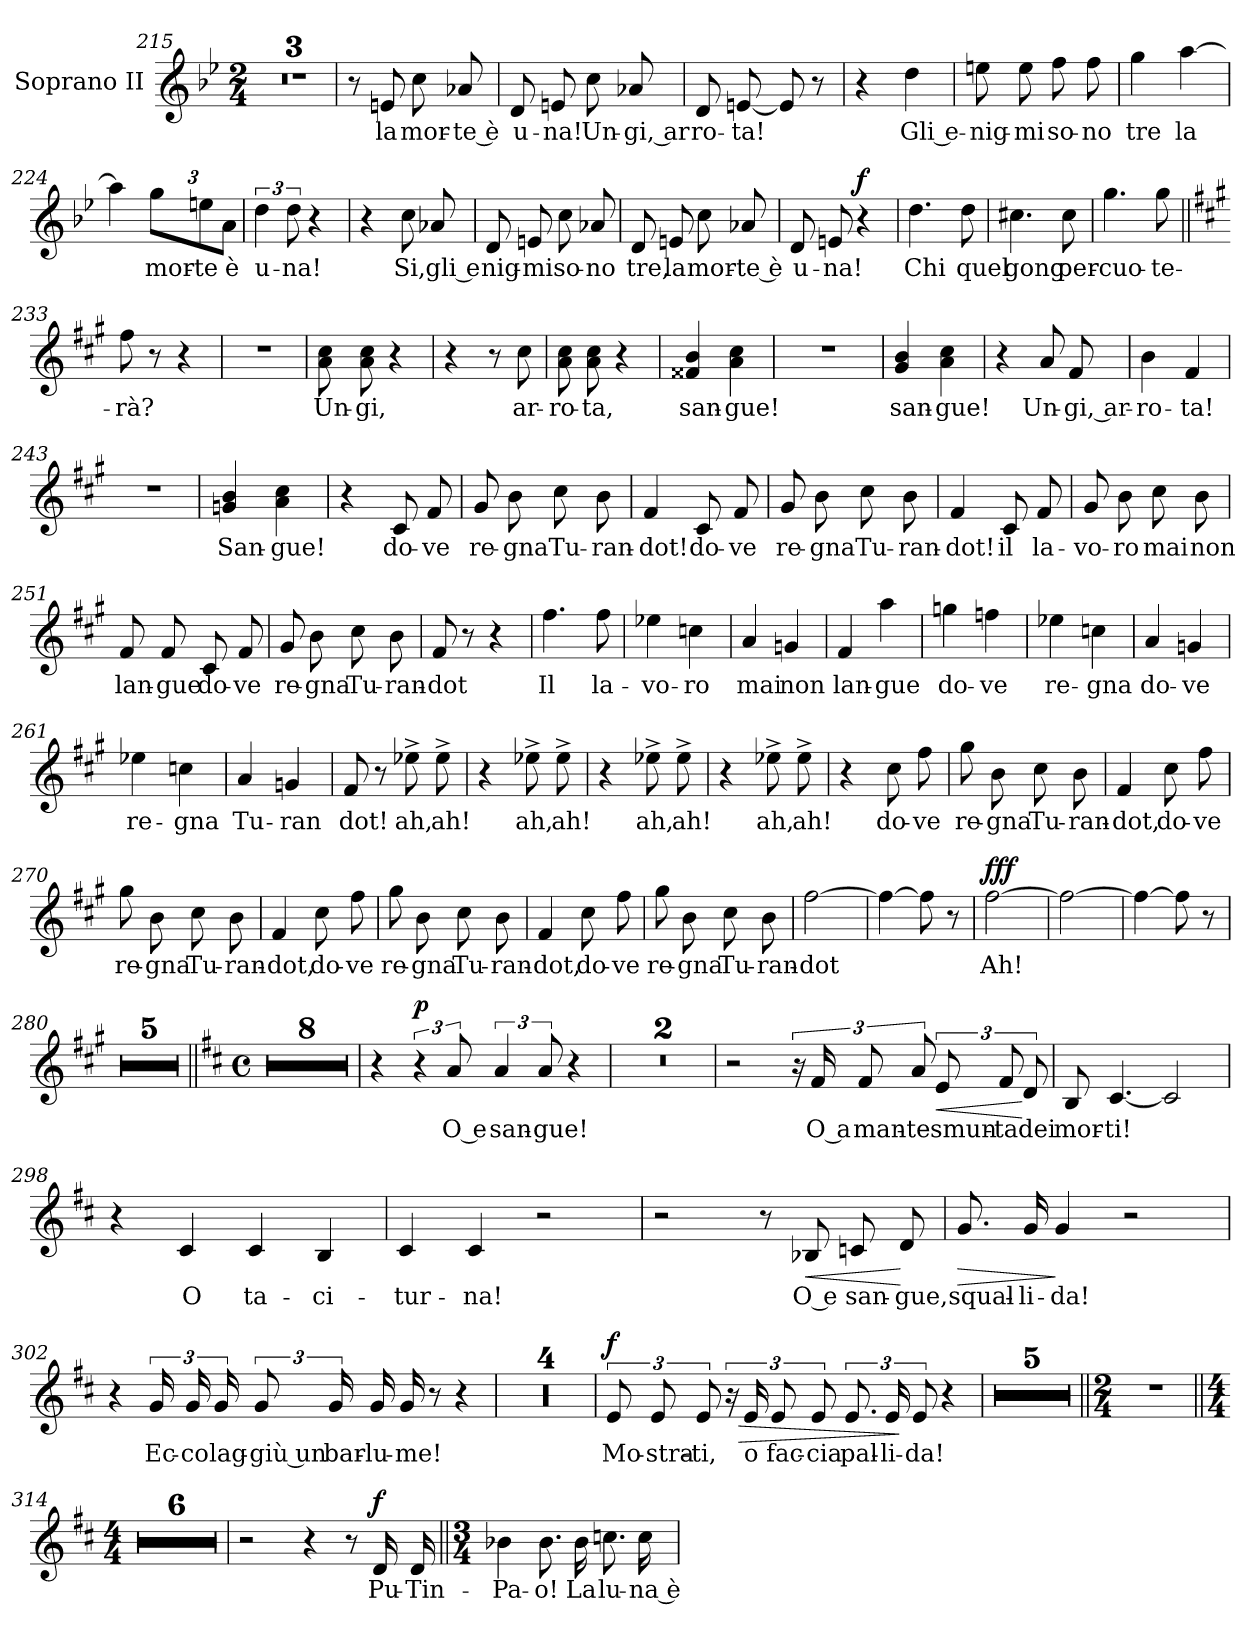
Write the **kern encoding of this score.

**kern	**text	**dynam
*part1	*part1	*part1
*staff1	*staff1	*staff1
*I"Soprano II	*	*
*I'S. II	*	*
!!LO:PB:g=z
*clefG2	*	*
*k[b-e-]	*	*
*M2/4	*	*
=215	=215	=215
2r	.	.
=216	=216	=216
2r	.	.
=217	=217	=217
2r	.	.
=218	=218	=218
8r	.	.
!	!LO:LY:b	!
8en/	la	.
!	!LO:LY:b	!
8cc\	mor-	.
!	!LO:LY:b	!
8a-X/	-te è	.
!!LO:PB:g=z
=219	=219	=219
!	!LO:LY:b	!
8d/	u-	.
!	!LO:LY:b	!
8en/	-na!	.
!	!LO:LY:b	!
8cc\	Un-	.
!	!LO:LY:b	!
8a-X/	-gi, ar	.
=220	=220	=220
!	!LO:LY:b	!
8d/	-ro-	.
!	!LO:LY:b	!
[8en/	-ta!	.
8e/]	.	.
8r	.	.
=221	=221	=221
4r	.	.
!	!LO:LY:b	!
4dd\	Gli e-	.
=222	=222	=222
!	!LO:LY:b	!
8een\	-nig-	.
!	!LO:LY:b	!
8ee\	-mi	.
!	!LO:LY:b	!
8ff\	so-	.
!	!LO:LY:b	!
8ff\	-no	.
=223	=223	=223
!	!LO:LY:b	!
4gg\	tre	.
!	!LO:LY:b	!
[4aa\	la	.
!!LO:PB:g=z
=224	=224	=224
4aa\]	.	.
*Xbrackettup	*	*
!	!LO:LY:b	!
12gg\L	mor-	.
!	!LO:LY:b	!
12een\	-te	.
!	!LO:LY:b	!
12a\J	è	.
=225	=225	=225
*brackettup	*	*
!	!LO:LY:b	!
6dd\	u-	.
!	!LO:LY:b	!
12dd\	-na!	.
4r	.	.
=226	=226	=226
4r	.	.
!	!LO:LY:b	!
8cc\	Si,	.
!	!LO:LY:b	!
8a-X/	gli e	.
=227	=227	=227
!	!LO:LY:b	!
8d/	-nig-	.
!	!LO:LY:b	!
8en/	-mi	.
!	!LO:LY:b	!
8cc\	so-	.
!	!LO:LY:b	!
8a-X/	-no	.
!!LO:PB:g=z
=228	=228	=228
!	!LO:LY:b	!
8d/	tre,	.
!	!LO:LY:b	!
8en/	la	.
!	!LO:LY:b	!
8cc\	mor-	.
!	!LO:LY:b	!
8a-X/	-te è	.
=229	=229	=229
!	!LO:LY:b	!
8d/	u-	.
!	!LO:LY:b	!
8en/	-na!	.
!	!	!LO:DY:a
4r	.	f
=230	=230	=230
!	!LO:LY:b	!
4.dd\	Chi	.
!	!LO:LY:b	!
8dd\	quel	.
=231	=231	=231
!	!LO:LY:b	!
4.cc#X\	gong	.
!	!LO:LY:b	!
8cc#\	per-	.
!!LO:PB:g=z
=232	=232	=232
!	!LO:LY:b	!
4.gg\	-cuo-	.
!	!LO:LY:b	!
8gg\	-te-	.
=233||	=233||	=233||
*k[f#c#g#]	*	*
!	!LO:LY:b	!
8ff#\	-rà?	.
8r	.	.
4r	.	.
=234	=234	=234
2r	.	.
=235	=235	=235
!	!LO:LY:b	!
8a\ 8cc#\	Un-	.
!	!LO:LY:b	!
8a\ 8cc#\	-gi,	.
4r	.	.
=236	=236	=236
4r	.	.
8r	.	.
!	!LO:LY:b	!
8cc#\	ar-	.
!!LO:PB:g=z
=237	=237	=237
!	!LO:LY:b	!
8a\ 8cc#\	-ro-	.
!	!LO:LY:b	!
8a\ 8cc#\	-ta,	.
4r	.	.
=238	=238	=238
!	!LO:LY:b	!
4f##X/ 4b/	san-	.
!	!LO:LY:b	!
4a\ 4cc#\	-gue!	.
=239	=239	=239
2r	.	.
=240	=240	=240
!	!LO:LY:b	!
4g#/ 4b/	san-	.
!	!LO:LY:b	!
4a\ 4cc#\	-gue!	.
=241	=241	=241
4r	.	.
!	!LO:LY:b	!
8a/	Un-	.
!	!LO:LY:b	!
8f#/	-gi, ar-	.
!!LO:PB:g=z
=242	=242	=242
!	!LO:LY:b	!
4b\	-ro-	.
!	!LO:LY:b	!
4f#/	-ta!	.
=243	=243	=243
2r	.	.
=244	=244	=244
!	!LO:LY:b	!
4gn/ 4b/	San-	.
!	!LO:LY:b	!
4a\ 4cc#\	-gue!	.
=245	=245	=245
4r	.	.
!	!LO:LY:b	!
8c#/	do-	.
!	!LO:LY:b	!
8f#/	-ve	.
=246	=246	=246
!	!LO:LY:b	!
8g#/	re-	.
!	!LO:LY:b	!
8b\	-gna	.
!	!LO:LY:b	!
8cc#\	Tu-	.
!	!LO:LY:b	!
8b\	-ran-	.
!!LO:PB:g=z
=247	=247	=247
!	!LO:LY:b	!
4f#/	-dot!	.
!	!LO:LY:b	!
8c#/	do-	.
!	!LO:LY:b	!
8f#/	-ve	.
=248	=248	=248
!	!LO:LY:b	!
8g#/	re-	.
!	!LO:LY:b	!
8b\	-gna	.
!	!LO:LY:b	!
8cc#\	Tu-	.
!	!LO:LY:b	!
8b\	-ran-	.
=249	=249	=249
!	!LO:LY:b	!
4f#/	-dot!	.
!	!LO:LY:b	!
8c#/	il	.
!	!LO:LY:b	!
8f#/	la-	.
=250	=250	=250
!	!LO:LY:b	!
8g#/	-vo-	.
!	!LO:LY:b	!
8b\	-ro	.
!	!LO:LY:b	!
8cc#\	mai	.
!	!LO:LY:b	!
8b\	non	.
=251	=251	=251
!	!LO:LY:b	!
8f#/	lan-	.
!	!LO:LY:b	!
8f#/	-gue	.
!	!LO:LY:b	!
8c#/	do-	.
!	!LO:LY:b	!
8f#/	-ve	.
!!LO:PB:g=z
=252	=252	=252
!	!LO:LY:b	!
8g#/	re-	.
!	!LO:LY:b	!
8b\	-gna	.
!	!LO:LY:b	!
8cc#\	Tu-	.
!	!LO:LY:b	!
8b\	-ran-	.
=253	=253	=253
!	!LO:LY:b	!
8f#/	-dot	.
8r	.	.
4r	.	.
=254	=254	=254
!	!LO:LY:b	!
4.ff#\	Il	.
!	!LO:LY:b	!
8ff#\	la-	.
=255	=255	=255
!	!LO:LY:b	!
4ee-X\	-vo-	.
!	!LO:LY:b	!
4ccn\	-ro	.
!!LO:PB:g=z
=256	=256	=256
!	!LO:LY:b	!
4a/	mai	.
!	!LO:LY:b	!
4gn/	non	.
=257	=257	=257
!	!LO:LY:b	!
4f#/	lan-	.
!	!LO:LY:b	!
4aa\	-gue	.
=258	=258	=258
!	!LO:LY:b	!
4ggn\	do-	.
!	!LO:LY:b	!
4ffn\	-ve	.
=259	=259	=259
!	!LO:LY:b	!
4ee-X\	re-	.
!	!LO:LY:b	!
4ccn\	-gna	.
!!LO:PB:g=z
=260	=260	=260
!	!LO:LY:b	!
4a/	do-	.
!	!LO:LY:b	!
4gn/	-ve	.
=261	=261	=261
!	!LO:LY:b	!
4ee-X\	re-	.
!	!LO:LY:b	!
4ccn\	-gna	.
=262	=262	=262
!	!LO:LY:b	!
4a/	Tu-	.
!	!LO:LY:b	!
4gn/	-ran	.
!!LO:PB:g=z
=263	=263	=263
!	!LO:LY:b	!
8f#/	dot!	.
8r	.	.
!	!LO:LY:b	!
8ee-X^\	ah,	.
!	!LO:LY:b	!
8ee-^\	ah!	.
=264	=264	=264
4r	.	.
!	!LO:LY:b	!
8ee-X^\	ah,	.
!	!LO:LY:b	!
8ee-^\	ah!	.
!!LO:PB:g=z
=265	=265	=265
4r	.	.
!	!LO:LY:b	!
8ee-X^\	ah,	.
!	!LO:LY:b	!
8ee-^\	ah!	.
=266	=266	=266
4r	.	.
!	!LO:LY:b	!
8ee-X^\	ah,	.
!	!LO:LY:b	!
8ee-^\	ah!	.
=267	=267	=267
4r	.	.
!	!LO:LY:b	!
8cc#\	do-	.
!	!LO:LY:b	!
8ff#\	-ve	.
=268	=268	=268
!	!LO:LY:b	!
8gg#\	re-	.
!	!LO:LY:b	!
8b\	-gna	.
!	!LO:LY:b	!
8cc#\	Tu-	.
!	!LO:LY:b	!
8b\	-ran-	.
!!LO:PB:g=z
=269	=269	=269
!	!LO:LY:b	!
4f#/	-dot,	.
!	!LO:LY:b	!
8cc#\	do-	.
!	!LO:LY:b	!
8ff#\	-ve	.
=270	=270	=270
!	!LO:LY:b	!
8gg#\	re-	.
!	!LO:LY:b	!
8b\	-gna	.
!	!LO:LY:b	!
8cc#\	Tu-	.
!	!LO:LY:b	!
8b\	-ran-	.
=271	=271	=271
!	!LO:LY:b	!
4f#/	-dot,	.
!	!LO:LY:b	!
8cc#\	do-	.
!	!LO:LY:b	!
8ff#\	-ve	.
=272	=272	=272
!	!LO:LY:b	!
8gg#\	re-	.
!	!LO:LY:b	!
8b\	-gna	.
!	!LO:LY:b	!
8cc#\	Tu-	.
!	!LO:LY:b	!
8b\	-ran-	.
=273	=273	=273
!	!LO:LY:b	!
4f#/	-dot,	.
!	!LO:LY:b	!
8cc#\	do-	.
!	!LO:LY:b	!
8ff#\	-ve	.
=274	=274	=274
!	!LO:LY:b	!
8gg#\	re-	.
!	!LO:LY:b	!
8b\	-gna	.
!	!LO:LY:b	!
8cc#\	Tu-	.
!	!LO:LY:b	!
8b\	-ran-	.
!!LO:PB:g=z
=275	=275	=275
!	!LO:LY:b	!
[2ff#\	-dot	.
=276	=276	=276
4ff#\_	.	.
8ff#\]	.	.
8r	.	.
=277	=277	=277
!	!LO:LY:b	!LO:DY:b
[2ff#\	Ah!	fff
=278	=278	=278
2ff#\_	.	.
=279	=279	=279
4ff#\_	.	.
8ff#\]	.	.
8r	.	.
=280	=280	=280
2r	.	.
=281	=281	=281
2r	.	.
=282	=282	=282
2r	.	.
=283	=283	=283
2r	.	.
!!LO:LB:g=z
=284	=284	=284
2r	.	.
=285||	=285||	=285||
*k[f#c#]	*	*
*M4/4	*	*
*met(c)	*	*
1r	.	.
!!LO:PB:g=z
=286	=286	=286
1r	.	.
!!LO:LB:g=z
=287	=287	=287
1r	.	.
!!LO:PB:g=z
=288	=288	=288
1r	.	.
!!LO:LB:g=z
=289	=289	=289
1r	.	.
!!LO:PB:g=z
=290	=290	=290
1r	.	.
!!LO:LB:g=z
=291	=291	=291
1r	.	.
!!LO:PB:g=z
=292	=292	=292
1r	.	.
!!LO:LB:g=z
=293	=293	=293
4r	.	.
!	!	!LO:DY:b
6r	.	p
!	!LO:LY:b	!
12a/	O e	.
!	!LO:LY:b	!
6a/	-san-	.
!	!LO:LY:b	!
12a/	-gue!	.
4r	.	.
!!LO:PB:g=z
=294	=294	=294
1r	.	.
!!LO:LB:g=z
=295	=295	=295
1r	.	.
!!LO:PB:g=z
=296	=296	=296
2r	.	.
24r	.	.
!	!LO:LY:b	!
24f#/	O a	.
!	!LO:LY:b	!
12f#/	-man-	.
!	!LO:LY:b	!
12a/	-te	.
!	!LO:LY:b	!LO:HP:b
12e/	smun-	<
!	!LO:LY:b	!
12f#/	-ta	.
!	!LO:LY:b	!
12d/	dei	[
!!LO:LB:g=z
=297	=297	=297
!	!LO:LY:b	!
8B/	mor-	.
!	!LO:LY:b	!
[4.c#/	-ti!	.
2c#/]	.	.
!!LO:PB:g=z
=298	=298	=298
4r	.	.
!	!LO:LY:b	!
4c#/	O	.
!	!LO:LY:b	!
4c#/	ta-	.
!	!LO:LY:b	!
4B/	-ci-	.
!!LO:LB:g=z
=299	=299	=299
!	!LO:LY:b	!
4c#/	-tur-	.
!	!LO:LY:b	!
4c#/	-na!	.
2r	.	.
!!LO:PB:g=z
=300	=300	=300
2r	.	.
8r	.	.
!	!LO:LY:b	!LO:HP:b
8B-X/	O e	<
!	!LO:LY:b	!
8cn/	-san-	.
!	!LO:LY:b	!
8d/	-gue,	[
!!LO:LB:g=z
=301	=301	=301
!	!LO:LY:b	!LO:HP:b
8.g/	squal-	>
!	!LO:LY:b	!
16g/	-li-	.
!	!LO:LY:b	!
4g/	-da!	]
2r	.	.
!!LO:PB:g=z
=302	=302	=302
4r	.	.
!	!LO:LY:b	!
24g/	Ec-	.
!	!LO:LY:b	!
24g/	-co	.
!	!LO:LY:b	!
24g/	lag-	.
!	!LO:LY:b	!
12g/	-giù un	.
!	!LO:LY:b	!
24g/	bar-	.
!	!LO:LY:b	!
16g/	-lu-	.
!	!LO:LY:b	!
16g/	-me!	.
8r	.	.
4r	.	.
!!LO:LB:g=z
=303	=303	=303
1r	.	.
!!LO:PB:g=z
=304	=304	=304
1r	.	.
=305	=305	=305
1r	.	.
!!LO:LB:g=z
=306	=306	=306
1r	.	.
=307	=307	=307
!	!LO:LY:b	!LO:DY:a
12e/	Mo-	f
!	!LO:LY:b	!
12e/	-stra-	.
!	!LO:LY:b	!
12e/	-ti,	.
24r	.	.
!	!LO:LY:b	!LO:HP:b
24e/	o	>
!	!LO:LY:b	!
12e/	fac-	.
!	!LO:LY:b	!
12e/	-cia	.
!	!LO:LY:b	!
12.e/	pal-	.
!	!LO:LY:b	!
24e/	-li-	.
!	!LO:LY:b	!
12e/	-da!	]
4r	.	.
!!LO:PB:g=z
=308	=308	=308
1r	.	.
!!LO:LB:g=z
=309	=309	=309
1r	.	.
!!LO:PB:g=z
=310	=310	=310
1r	.	.
=311	=311	=311
1r	.	.
=312	=312	=312
1r	.	.
!!LO:LB:g=z
=313||	=313||	=313||
*M2/4	*	*
2r	.	.
=314||	=314||	=314||
*M4/4	*	*
1r	.	.
=315	=315	=315
1r	.	.
!!LO:PB:g=z
=316	=316	=316
1r	.	.
=317	=317	=317
1r	.	.
!!LO:PB:g=z
=318	=318	=318
1r	.	.
!!LO:PB:g=z
=319	=319	=319
1r	.	.
=320	=320	=320
2r	.	.
4r	.	.
8r	.	.
!	!LO:LY:b	!LO:DY:a
16d/	Pu-	f
!	!LO:LY:b	!
16d/	-Tin-	.
!!LO:PB:g=z
=321||	=321||	=321||
*M3/4	*	*
!	!LO:LY:b	!
4b-X\	-Pa-	.
!	!LO:LY:b	!
8.b-\	-o!	.
!	!LO:LY:b	!
16b-\	La	.
!	!LO:LY:b	!
8.ccn\	lu-	.
!	!LO:LY:b	!
16cc\	-na è	.
=	=	=
*-	*-	*-
